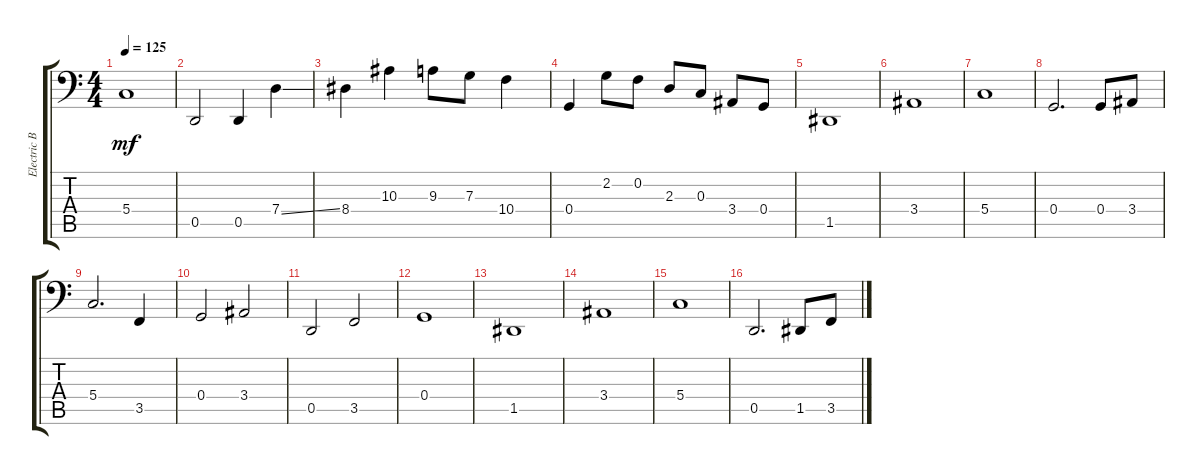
\track ("Electric Bass" "Electric B") {instrument electricbassfinger}
\staff {score tabs}
\tuning (Bb2 F2 C2 G1 D1 G0) {hide}
\ts (4 4)
\tempo 125
\clef f4
\ks c
5.4.1{dy mf} |
0.5.2 0.5.4 7.4{ss}.4 |
8.4.4 10.3.4 9.3.8 7.3.8 10.4.4 |
0.4.4 2.2.8 0.2.8 2.3.8 0.3.8 3.4.8 0.4.8 |
1.5.1 |
3.4.1 |
5.4.1 |
0.4.2{d} 0.4.8 3.4.8 |
5.4.2{d} 3.5.4 |
0.4.2 3.4.2 |
0.5.2 3.5.2 |
0.4.1 |
1.5.1 |
3.4.1 |
5.4.1 |
0.5.2{d} 1.5.8 3.5.8
